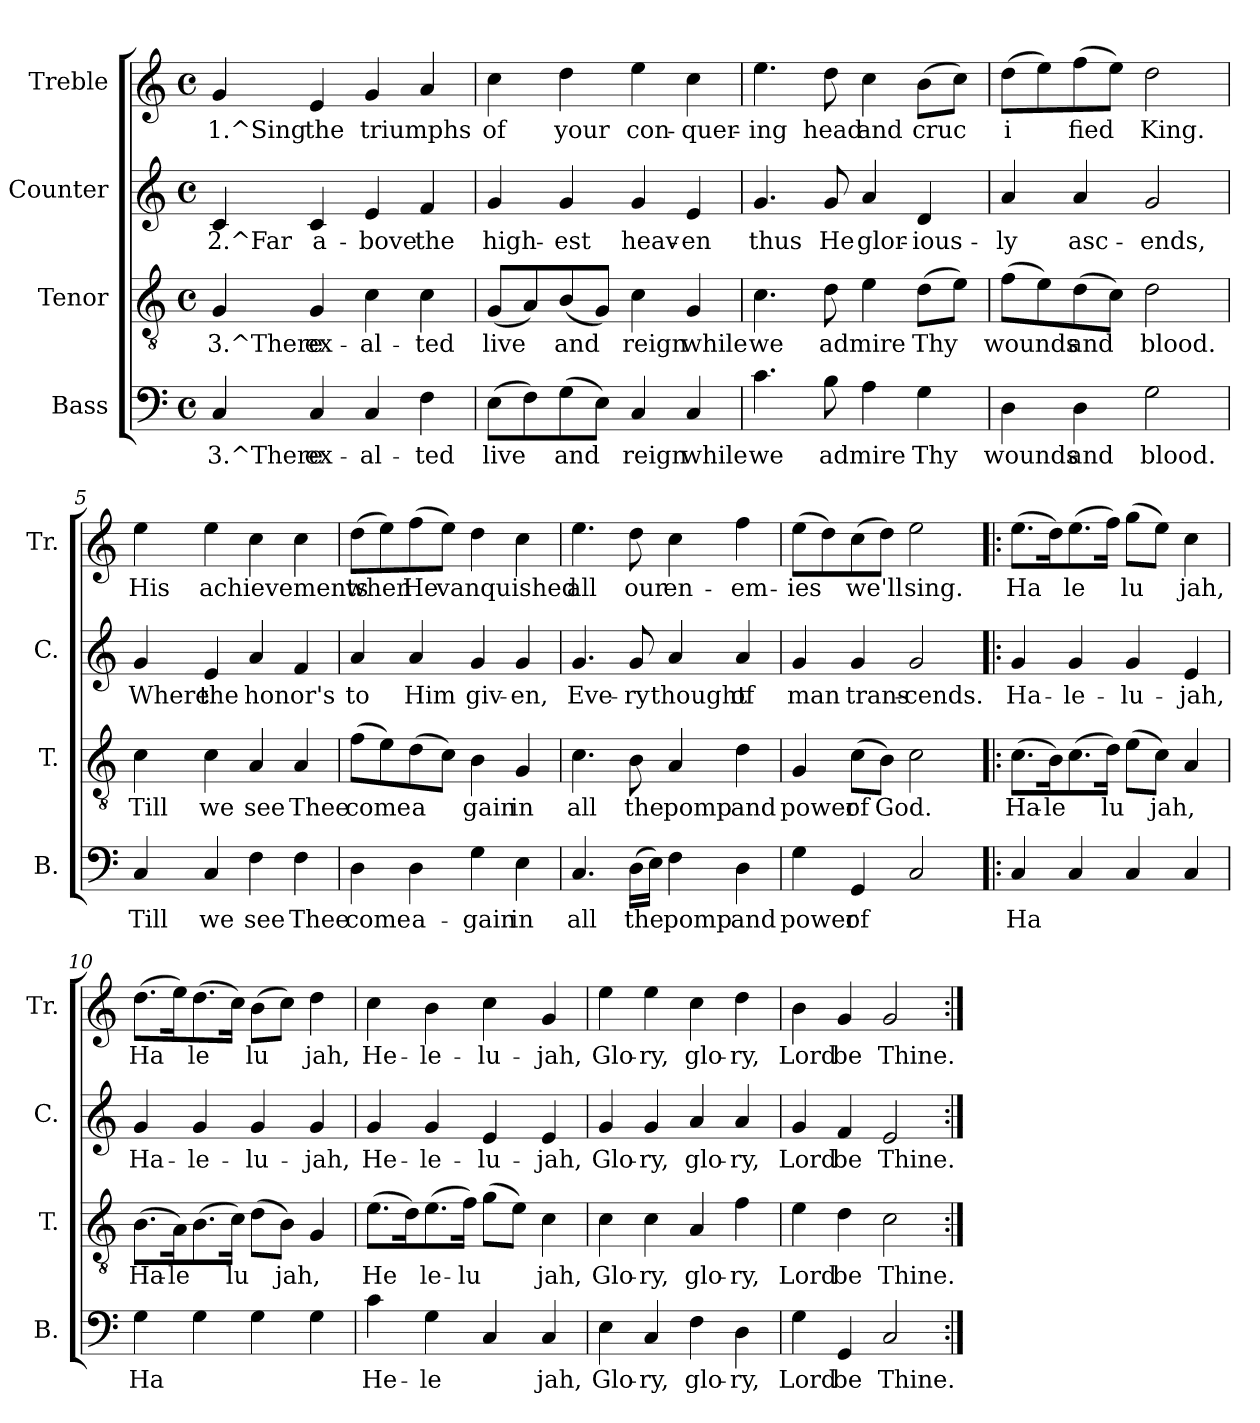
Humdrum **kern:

**kern	**text	**kern	**text	**kern	**text	**kern	**text
*part4	*part4	*part3	*part3	*part2	*part2	*part1	*part1
*staff4	*staff4	*staff3	*staff3	*staff2	*staff2	*staff1	*staff1
*I"Bass	*	*I"Tenor	*	*I"Counter	*	*I"Treble	*
*I'B.	*	*I'T.	*	*I'C.	*	*I'Tr.	*
!!LO:PB:g=z
*stria5	*	*stria5	*	*stria5	*	*stria5	*
*clefF4	*	*clefGv2	*	*clefG2	*	*clefG2	*
*k[]	*	*k[]	*	*k[]	*	*k[]	*
*C:	*	*C:	*	*C:	*	*C:	*
*M4/4	*	*M4/4	*	*M4/4	*	*M4/4	*
*met(c)	*	*met(c)	*	*met(c)	*	*met(c)	*
=1	=1	=1	=1	=1	=1	=1	=1
!	!LO:LY:a:rj	!	!LO:LY:b:rj	!	!LO:LY:b:rj	!	!LO:LY:b:rj
4C/	3.^There	4G/	3.^There	4c/	2.^Far	4g/	1.^Sing
!	!LO:LY:a:rj	!	!LO:LY:b:rj	!	!LO:LY:b:rj	!	!LO:LY:b:rj
4C/	ex-	4G/	ex-	4c/	a-	4e/	the
!	!LO:LY:a:rj	!	!LO:LY:b:rj	!	!LO:LY:b:rj	!	!LO:LY:b:rj
4C/	-al-	4c\	-al-	4e/	-bove	4g/	triumphs
!	!LO:LY:a:rj	!	!LO:LY:b:rj	!	!LO:LY:b:rj	!	!LO:LY:b:rj
4F\	-ted	4c\	-ted	4f/	the	4a/	.
=2	=2	=2	=2	=2	=2	=2	=2
!	!LO:LY:a:rj	!	!LO:LY:b:rj	!	!LO:LY:b:rj	!	!LO:LY:b:rj
(>8E\L	live	(<8G/L	live	4g/	high-	4cc\	of
!	!LO:LY:a:rj	!	!LO:LY:b:rj	!	!	!	!
8F\)	.	8A/)	.	.	.	.	.
!	!LO:LY:a:rj	!	!LO:LY:b:rj	!	!LO:LY:b:rj	!	!LO:LY:b:rj
(>8G\	and	(<8B/	and	4g/	-est	4dd\	your
!	!LO:LY:a:rj	!	!LO:LY:b:rj	!	!	!	!
8E\J)	.	8G/J)	.	.	.	.	.
!	!LO:LY:a:rj	!	!LO:LY:b:rj	!	!LO:LY:b:rj	!	!LO:LY:b:rj
4C/	reign	4c\	reign	4g/	heav-	4ee\	con-
!	!LO:LY:a:rj	!	!LO:LY:b:rj	!	!LO:LY:b:rj	!	!LO:LY:b:rj
4C/	while	4G/	while	4e/	-en	4cc\	-quer-
=3	=3	=3	=3	=3	=3	=3	=3
!	!LO:LY:a:rj	!	!LO:LY:b:rj	!	!LO:LY:b:rj	!	!LO:LY:b:rj
4.c\	we	4.c\	we	4.g/	thus	4.ee>\	-ing
!	!LO:LY:a:rj	!	!LO:LY:b:rj	!	!LO:LY:b:rj	!	!LO:LY:b:rj
8B\	admire	8d\	admire	8g/	He	8dd\	head
!	!LO:LY:a:rj	!	!LO:LY:b:rj	!	!LO:LY:b:rj	!	!LO:LY:b:rj
4A\	.	4e\	.	4a/	glor-	4cc\	and
!	!LO:LY:a:rj	!	!LO:LY:b:rj	!	!LO:LY:b:rj	!	!LO:LY:b:rj
4G\	Thy	(>8d\L	Thy	4d/	-ious-	(>8b\L	cruc-
!	!	!	!LO:LY:b:rj	!	!	!	!LO:LY:b:rj
.	.	8e\J)	.	.	.	8cc\J)	--
=4	=4	=4	=4	=4	=4	=4	=4
!	!LO:LY:a:rj	!	!LO:LY:b:rj	!	!LO:LY:b:rj	!	!LO:LY:b:rj
4D\	wounds	(>8f\L	wounds	4a/	-ly	(>8dd\L	-i-
!	!	!	!LO:LY:b:rj	!	!	!	!LO:LY:b:rj
.	.	8e\)	.	.	.	8ee\)	--
!	!LO:LY:a:rj	!	!LO:LY:b:rj	!	!LO:LY:b:rj	!	!LO:LY:b:rj
4D\	and	(>8d\	and	4a/	asc-	(>8ff\	-fied
!	!	!	!LO:LY:b:rj	!	!	!	!LO:LY:b:rj
.	.	8c\J)	.	.	.	8ee\J)	.
!	!LO:LY:a:rj	!	!LO:LY:b:rj	!	!LO:LY:b:rj	!	!LO:LY:b:rj
2G\	blood.	2d\	blood.	2g/	-ends,	2dd\	King.
=5	=5	=5	=5	=5	=5	=5	=5
!	!LO:LY:a:rj	!	!LO:LY:b:rj	!	!LO:LY:b:rj	!	!LO:LY:b:rj
4C/	Till	4c\	Till	4g/	Where	4ee\	His
!	!LO:LY:a:rj	!	!LO:LY:b:rj	!	!LO:LY:b:rj	!	!LO:LY:b:rj
4C/	we	4c\	we	4e/	the	4ee\	achievements
!	!LO:LY:a:rj	!	!LO:LY:b:rj	!	!LO:LY:b:rj	!	!LO:LY:b:rj
4F\	see	4A/	see	4a/	honor's	4cc\	.
!	!LO:LY:a:rj	!	!LO:LY:b:rj	!	!LO:LY:b:rj	!	!LO:LY:b:rj
4F\	Thee	4A/	Thee	4f/	.	4cc\	.
=6	=6	=6	=6	=6	=6	=6	=6
!	!LO:LY:a:rj	!	!LO:LY:b:rj	!	!LO:LY:b:rj	!	!LO:LY:b:rj
4D\	come	(>8f\L	come	4a/	to	(>8dd\L	when
!	!	!	!LO:LY:b:rj	!	!	!	!LO:LY:b:rj
.	.	8e\)	.	.	.	8ee\)	.
!	!LO:LY:a:rj	!	!LO:LY:b:rj	!	!LO:LY:b:rj	!	!LO:LY:b:rj
4D\	a-	(>8d\	a-	4a/	Him	(>8ff\	He
!	!	!	!LO:LY:b:rj	!	!	!	!LO:LY:b:rj
.	.	8c\J)	--	.	.	8ee\J)	vanquished
!	!LO:LY:a:rj	!	!LO:LY:b:rj	!	!LO:LY:b:rj	!	!LO:LY:b:rj
4G\	-gain	4B\	-gain	4g/	giv-	4dd\	.
!	!LO:LY:a:rj	!	!LO:LY:b:rj	!	!LO:LY:b:rj	!	!LO:LY:b:rj
4E\	in	4G/	in	4g/	-en,	4cc\	.
=7	=7	=7	=7	=7	=7	=7	=7
!	!LO:LY:a:rj	!	!LO:LY:b:rj	!	!LO:LY:b:rj	!	!LO:LY:b:rj
4.C/	all	4.c\	all	4.g/	Eve-	4.ee\	all
!	!LO:LY:a:rj	!	!LO:LY:b:rj	!	!LO:LY:b:rj	!	!LO:LY:b:rj
(>16D\L	the	8B\	the	8g/	-ry	8dd\	our
!	!LO:LY:a:rj	!	!	!	!	!	!
16E\J)	.	.	.	.	.	.	.
!	!LO:LY:a:rj	!	!LO:LY:b:rj	!	!LO:LY:b:rj	!	!LO:LY:b:rj
4F\	pomp	4A/	pomp	4a/	thought	4cc\	en-
!	!LO:LY:a:rj	!	!LO:LY:b:rj	!	!LO:LY:b:rj	!	!LO:LY:b:rj
4D\	and	4d\	and	4a/	of	4ff\	-em-
!!LO:PB:g=z
=8	=8	=8	=8	=8	=8	=8	=8
!	!LO:LY:a:rj	!	!LO:LY:b:rj	!	!LO:LY:b:rj	!	!LO:LY:b:rj
4G\	power	4G/	power	4g/	man	(>8ee\L	-ies
!	!	!	!	!	!	!	!LO:LY:b:rj
.	.	.	.	.	.	8dd\)	.
!	!LO:LY:a:rj	!	!LO:LY:b:rj	!	!LO:LY:b:rj	!	!LO:LY:b:rj
4GG/	of	(>8c\L	of	4g/	trans-	(>8cc\	we'll
!	!	!	!LO:LY:b:rj	!	!	!	!LO:LY:b:rj
.	.	8B\J)	God.	.	.	8dd\J)	.
!	!LO:LY:a:rj	!	!LO:LY:b:rj	!	!LO:LY:b:rj	!	!LO:LY:b:rj
2C/	.	2c\	.	2g/	-cends.	2ee\	sing.
=9!|:	=9!|:	=9!|:	=9!|:	=9!|:	=9!|:	=9!|:	=9!|:
!	!LO:LY:a:rj	!	!LO:LY:b:rj	!	!LO:LY:b:rj	!	!LO:LY:b:rj
4C/	Ha-	(>8.c\L	Ha-	4g/	Ha-	(>8.ee\L	Ha-
!	!	!	!LO:LY:b:rj	!	!	!	!LO:LY:b:rj
.	.	16B\)	-le-	.	.	16dd\)	--
!	!LO:LY:a:rj	!	!LO:LY:b:rj	!	!LO:LY:b:rj	!	!LO:LY:b:rj
4C/	--	(>8.c\	--	4g/	-le-	(>8.ee\	-le-
!	!	!	!LO:LY:b:rj	!	!	!	!LO:LY:b:rj
.	.	16d\J)	-lu-	.	.	16ff\J)	--
!	!LO:LY:a:rj	!	!LO:LY:b:rj	!	!LO:LY:b:rj	!	!LO:LY:b:rj
4C/	--	(>8e\L	--	4g/	-lu-	(>8gg\L	-lu-
!	!	!	!LO:LY:b:rj	!	!	!	!LO:LY:b:rj
.	.	8c\J)	-jah,	.	.	8ee\J)	--
!	!LO:LY:a:rj	!	!LO:LY:b:rj	!	!LO:LY:b:rj	!	!LO:LY:b:rj
4C/	--	4A/	.	4e/	-jah,	4cc\	-jah,
=10	=10	=10	=10	=10	=10	=10	=10
!	!LO:LY:a:rj	!	!LO:LY:b:rj	!	!LO:LY:b:rj	!	!LO:LY:b:rj
4G\	-Ha-	(>8.B\L	Ha-	4g/	Ha-	(>8.dd\L	Ha-
!	!	!	!LO:LY:b:rj	!	!	!	!LO:LY:b:rj
.	.	16A\)	-le-	.	.	16ee\)	--
!	!LO:LY:a:rj	!	!LO:LY:b:rj	!	!LO:LY:b:rj	!	!LO:LY:b:rj
4G\	--	(>8.B\	--	4g/	-le-	(>8.dd\	-le-
!	!	!	!LO:LY:b:rj	!	!	!	!LO:LY:b:rj
.	.	16c\J)	-lu-	.	.	16cc\J)	--
!	!LO:LY:a:rj	!	!LO:LY:b:rj	!	!LO:LY:b:rj	!	!LO:LY:b:rj
4G\	--	(>8d\L	--	4g/	-lu-	(>8b\L	-lu-
!	!	!	!LO:LY:b:rj	!	!	!	!LO:LY:b:rj
.	.	8B\J)	-jah,	.	.	8cc\J)	--
!	!LO:LY:a:rj	!	!LO:LY:b:rj	!	!LO:LY:b:rj	!	!LO:LY:b:rj
4G\	--	4G/	.	4g/	-jah,	4dd\	-jah,
=11	=11	=11	=11	=11	=11	=11	=11
!	!LO:LY:a:rj	!	!LO:LY:b:rj	!	!LO:LY:b:rj	!	!LO:LY:b:rj
4c\	-He-	(>8.e\L	He-	4g/	He-	4cc\	He-
!	!	!	!LO:LY:b:rj	!	!	!	!
.	.	16d\)	--	.	.	.	.
!	!LO:LY:a:rj	!	!LO:LY:b:rj	!	!LO:LY:b:rj	!	!LO:LY:b:rj
4G\	-le-	(>8.e\	-le-	4g/	-le-	4b\	-le-
!	!	!	!LO:LY:b:rj	!	!	!	!
.	.	16f\J)	-lu-	.	.	.	.
!	!LO:LY:a:rj	!	!LO:LY:b:rj	!	!LO:LY:b:rj	!	!LO:LY:b:rj
4C/	--	(>8g\L	--	4e/	-lu-	4cc\	-lu-
!	!	!	!LO:LY:b:rj	!	!	!	!
.	.	8e\J)	--	.	.	.	.
!	!LO:LY:a:rj	!	!LO:LY:b:rj	!	!LO:LY:b:rj	!	!LO:LY:b:rj
4C/	-jah,	4c\	-jah,	4e/	-jah,	4g/	-jah,
=12	=12	=12	=12	=12	=12	=12	=12
!	!LO:LY:a:rj	!	!LO:LY:b:rj	!	!LO:LY:b:rj	!	!LO:LY:b:rj
4E\	Glo-	4c\	Glo-	4g/	Glo-	4ee>\	Glo-
!	!LO:LY:a:rj	!	!LO:LY:b:rj	!	!LO:LY:b:rj	!	!LO:LY:b:rj
4C/	-ry,	4c\	-ry,	4g/	-ry,	4ee\	-ry,
!	!LO:LY:a:rj	!	!LO:LY:b:rj	!	!LO:LY:b:rj	!	!LO:LY:b:rj
4F\	glo-	4A/	glo-	4a/	glo-	4cc\	glo-
!	!LO:LY:a:rj	!	!LO:LY:b:rj	!	!LO:LY:b:rj	!	!LO:LY:b:rj
4D\	-ry,	4f\	-ry,	4a/	-ry,	4dd\	-ry,
=13	=13	=13	=13	=13	=13	=13	=13
!	!LO:LY:a:rj	!	!LO:LY:b:rj	!	!LO:LY:b:rj	!	!LO:LY:b:rj
4G\	Lord	4e\	Lord	4g/	Lord	4b\	Lord
!	!LO:LY:a:rj	!	!LO:LY:b:rj	!	!LO:LY:b:rj	!	!LO:LY:b:rj
4GG/	be	4d\	be	4f/	be	4g/	be
!	!LO:LY:a:rj	!	!LO:LY:b:rj	!	!LO:LY:b:rj	!	!LO:LY:b:rj
2C/	Thine.	2c\	Thine.	2e/	Thine.	2g/	Thine.
=:|!	=:|!	=:|!	=:|!	=:|!	=:|!	=:|!	=:|!
*-	*-	*-	*-	*-	*-	*-	*-
